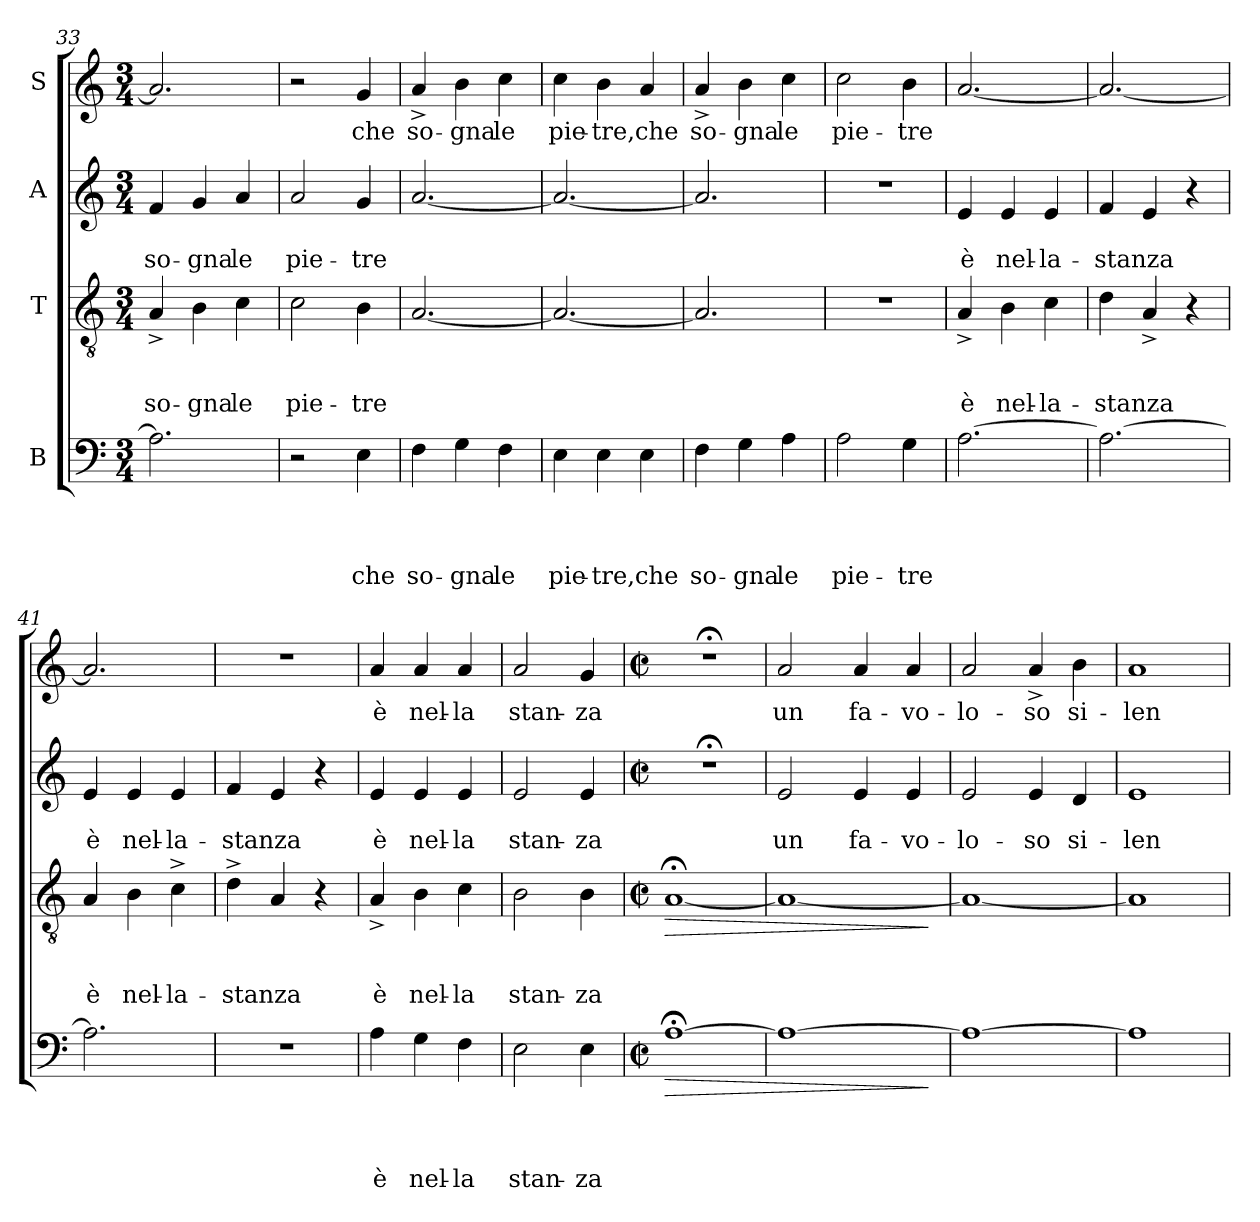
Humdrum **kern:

**kern	**text	**text	**text	**text	**dynam	**kern	**text	**text	**text	**dynam	**kern	**text	**text	**kern	**text
*part4	*part4	*part4	*part4	*part4	*part4	*part3	*part3	*part3	*part3	*part3	*part2	*part2	*part2	*part1	*part1
*staff4	*staff4	*staff4	*staff4	*staff4	*staff4	*staff3	*staff3	*staff3	*staff3	*staff3	*staff2	*staff2	*staff2	*staff1	*staff1
*I"B	*	*	*	*	*	*I"T	*	*	*	*	*I"A	*	*	*I"S	*
*clefF4	*	*	*	*	*	*clefGv2	*	*	*	*	*clefG2	*	*	*clefG2	*
*k[]	*	*	*	*	*	*k[]	*	*	*	*	*k[]	*	*	*k[]	*
*C:	*	*	*	*	*	*C:	*	*	*	*	*C:	*	*	*C:	*
*M3/4	*	*	*	*	*	*M3/4	*	*	*	*	*M3/4	*	*	*M3/4	*
=33	=33	=33	=33	=33	=33	=33	=33	=33	=33	=33	=33	=33	=33	=33	=33
!	!	!	!	!	!	!	!	!	!LO:LY:b	!	!	!	!LO:LY:b	!	!
2.A\]	.	.	.	.	.	4A^</	.	.	so-	.	4f/	.	so-	2.a/]	.
!	!	!	!	!	!	!	!	!	!LO:LY:b	!	!	!	!LO:LY:b	!	!
.	.	.	.	.	.	4B\	.	.	-gna	.	4g/	.	-gna	.	.
!	!	!	!	!	!	!	!	!	!LO:LY:b	!	!	!	!LO:LY:b	!	!
.	.	.	.	.	.	4c\	.	.	le	.	4a/	.	le	.	.
=34	=34	=34	=34	=34	=34	=34	=34	=34	=34	=34	=34	=34	=34	=34	=34
!	!	!	!	!	!	!	!	!	!LO:LY:b	!	!	!	!LO:LY:b	!	!
2r	.	.	.	.	.	2c\	.	.	pie-	.	2a/	.	pie-	2r	.
!	!	!	!	!LO:LY:b	!	!	!	!	!LO:LY:b	!	!	!	!LO:LY:b	!	!LO:LY:b
4E\	.	.	.	che	.	4B\	.	.	-tre	.	4g/	.	-tre	4g/	che
=35	=35	=35	=35	=35	=35	=35	=35	=35	=35	=35	=35	=35	=35	=35	=35
!	!	!	!	!LO:LY:b	!	!	!	!	!	!	!	!	!	!	!LO:LY:b
4F\	.	.	.	so-	.	[<2.A/	.	.	.	.	[<2.a/	.	.	4a^</	so-
!	!	!	!	!LO:LY:b	!	!	!	!	!	!	!	!	!	!	!LO:LY:b
4G\	.	.	.	-gna	.	.	.	.	.	.	.	.	.	4b\	-gna
!	!	!	!	!LO:LY:b	!	!	!	!	!	!	!	!	!	!	!LO:LY:b
4F\	.	.	.	le	.	.	.	.	.	.	.	.	.	4cc\	le
=36	=36	=36	=36	=36	=36	=36	=36	=36	=36	=36	=36	=36	=36	=36	=36
!	!	!	!	!LO:LY:b	!	!	!	!	!	!	!	!	!	!	!LO:LY:b
4E\	.	.	.	pie-	.	2.A/_	.	.	.	.	2.a/_	.	.	4cc\	pie-
!	!	!	!	!LO:LY:b	!	!	!	!	!	!	!	!	!	!	!LO:LY:b
4E\	.	.	.	-tre,	.	.	.	.	.	.	.	.	.	4b\	-tre,
!	!	!	!	!LO:LY:b	!	!	!	!	!	!	!	!	!	!	!LO:LY:b
4E\	.	.	.	che	.	.	.	.	.	.	.	.	.	4a/	che
=37	=37	=37	=37	=37	=37	=37	=37	=37	=37	=37	=37	=37	=37	=37	=37
!	!	!	!	!LO:LY:b	!	!	!	!	!	!	!	!	!	!	!LO:LY:b
4F\	.	.	.	so-	.	2.A/]	.	.	.	.	2.a/]	.	.	4a^</	so-
!	!	!	!	!LO:LY:b	!	!	!	!	!	!	!	!	!	!	!LO:LY:b
4G\	.	.	.	-gna	.	.	.	.	.	.	.	.	.	4b\	-gna
!	!	!	!	!LO:LY:b	!	!	!	!	!	!	!	!	!	!	!LO:LY:b
4A\	.	.	.	le	.	.	.	.	.	.	.	.	.	4cc\	le
!!LO:LB:g=z
=38	=38	=38	=38	=38	=38	=38	=38	=38	=38	=38	=38	=38	=38	=38	=38
!	!	!	!	!LO:LY:b	!	!LO:N:vis=1	!	!	!	!	!LO:N:vis=1	!	!	!	!LO:LY:b
2A\	.	.	.	pie-	.	2.r	.	.	.	.	2.r	.	.	2cc\	pie-
!	!	!	!	!LO:LY:b	!	!	!	!	!	!	!	!	!	!	!LO:LY:b
4G\	.	.	.	-tre	.	.	.	.	.	.	.	.	.	4b\	-tre
=39	=39	=39	=39	=39	=39	=39	=39	=39	=39	=39	=39	=39	=39	=39	=39
!	!	!	!	!	!	!	!	!	!LO:LY:b	!	!	!	!LO:LY:b	!	!
[>2.A\	.	.	.	.	.	4A^</	.	.	è	.	4e/	.	è	[<2.a/	.
!	!	!	!	!	!	!	!	!	!LO:LY:b	!	!	!	!LO:LY:b	!	!
.	.	.	.	.	.	4B\	.	.	nel-	.	4e/	.	nel-	.	.
!	!	!	!	!	!	!	!	!	!LO:LY:b	!	!	!	!LO:LY:b	!	!
.	.	.	.	.	.	4c\	.	.	-la-	.	4e/	.	-la-	.	.
=40	=40	=40	=40	=40	=40	=40	=40	=40	=40	=40	=40	=40	=40	=40	=40
!	!	!	!	!	!	!	!	!	!LO:LY:b	!	!	!	!LO:LY:b	!	!
2.A\_	.	.	.	.	.	4d\	.	.	-stanza	.	4f/	.	-stanza	2.a/_	.
.	.	.	.	.	.	4A^</	.	.	.	.	4e/	.	.	.	.
.	.	.	.	.	.	4r	.	.	.	.	4r	.	.	.	.
=41	=41	=41	=41	=41	=41	=41	=41	=41	=41	=41	=41	=41	=41	=41	=41
!	!	!	!	!	!	!	!	!	!LO:LY:b	!	!	!	!LO:LY:b	!	!
2.A\]	.	.	.	.	.	4A/	.	.	è	.	4e/	.	è	2.a/]	.
!	!	!	!	!	!	!	!	!	!LO:LY:b	!	!	!	!LO:LY:b	!	!
.	.	.	.	.	.	4B\	.	.	nel-	.	4e/	.	nel-	.	.
!	!	!	!	!	!	!	!	!	!LO:LY:b	!	!	!	!LO:LY:b	!	!
.	.	.	.	.	.	4c^>\	.	.	-la-	.	4e/	.	-la-	.	.
=42	=42	=42	=42	=42	=42	=42	=42	=42	=42	=42	=42	=42	=42	=42	=42
!LO:N:vis=1	!	!	!	!	!	!	!	!	!LO:LY:b	!	!	!	!LO:LY:b	!LO:N:vis=1	!
2.r	.	.	.	.	.	4d^>\	.	.	-stanza	.	4f/	.	-stanza	2.r	.
.	.	.	.	.	.	4A/	.	.	.	.	4e/	.	.	.	.
.	.	.	.	.	.	4r	.	.	.	.	4r	.	.	.	.
=43	=43	=43	=43	=43	=43	=43	=43	=43	=43	=43	=43	=43	=43	=43	=43
!	!	!	!	!LO:LY:b	!	!	!	!	!LO:LY:b	!	!	!	!LO:LY:b	!	!LO:LY:b
4A\	.	.	.	è	.	4A^</	.	.	è	.	4e/	.	è	4a/	è
!	!	!	!	!LO:LY:b	!	!	!	!	!LO:LY:b	!	!	!	!LO:LY:b	!	!LO:LY:b
4G\	.	.	.	nel-	.	4B\	.	.	nel-	.	4e/	.	nel-	4a/	nel-
!	!	!	!	!LO:LY:b	!	!	!	!	!LO:LY:b	!	!	!	!LO:LY:b	!	!LO:LY:b
4F\	.	.	.	-la	.	4c\	.	.	-la	.	4e/	.	-la	4a/	-la
=44	=44	=44	=44	=44	=44	=44	=44	=44	=44	=44	=44	=44	=44	=44	=44
!	!	!	!	!LO:LY:b	!	!	!	!	!LO:LY:b	!	!	!	!LO:LY:b	!	!LO:LY:b
2E\	.	.	.	stan-	.	2B\	.	.	stan-	.	2e/	.	stan-	2a/	stan-
!	!	!	!	!LO:LY:b	!	!	!	!	!LO:LY:b	!	!	!	!LO:LY:b	!	!LO:LY:b
4E\	.	.	.	-za	.	4B\	.	.	-za	.	4e/	.	-za	4g/	-za
=45	=45	=45	=45	=45	=45	=45	=45	=45	=45	=45	=45	=45	=45	=45	=45
*M2/2	*	*	*	*	*	*M2/2	*	*	*	*	*M2/2	*	*	*M2/2	*
*met(c|)	*	*	*	*	*	*met(c|)	*	*	*	*	*met(c|)	*	*	*met(c|)	*
!	!	!	!	!	!LO:HP:b	!	!	!	!	!LO:HP:b	!	!	!	!	!
[>1A;<	.	.	.	.	>	[<1A;	.	.	.	>	1r;<	.	.	1r;<	.
=46	=46	=46	=46	=46	=46	=46	=46	=46	=46	=46	=46	=46	=46	=46	=46
!	!	!	!	!	!	!	!	!	!	!	!	!	!LO:LY:b	!	!LO:LY:b
*	*	*	*	*	*	*	*	*	*	*	*^	*	*	*^	*
1A_	.	.	.	.	.	1A_	.	.	.	.	2e/	32ryy	.	un	2a/	32ryy	un
.	.	.	.	.	.	.	.	.	.	.	.	2ryy	.	.	.	2ryy	.
!	!	!	!	!	!	!	!	!	!	!	!	!	!	!LO:LY:b	!	!	!LO:LY:b
.	.	.	.	.	.	.	.	.	.	.	4e/	.	.	fa-	4a/	.	fa-
.	.	.	.	.	.	.	.	.	.	.	.	4...ryy	.	.	.	4...ryy	.
!	!	!	!	!	!	!	!	!	!	!	!	!	!	!LO:LY:b	!	!	!LO:LY:b
.	.	.	.	.	.	.	.	.	.	.	4e/	.	.	-vo-	4a/	.	-vo-
.	.	.	.	.	]	.	.	.	.	]	.	.	.	.	.	.	.
=47	=47	=47	=47	=47	=47	=47	=47	=47	=47	=47	=47	=47	=47	=47	=47	=47	=47
!	!	!	!	!	!	!	!	!	!	!	!	!	!	!LO:LY:b	!	!	!LO:LY:b
*	*	*	*	*	*	*	*	*	*	*	*v	*v	*	*	*	*	*
*	*	*	*	*	*	*	*	*	*	*	*	*	*	*v	*v	*
1A_	.	.	.	.	.	1A_	.	.	.	.	2e/	.	-lo-	2a/	-lo-
!	!	!	!	!	!	!	!	!	!	!	!	!	!LO:LY:b	!	!LO:LY:b
.	.	.	.	.	.	.	.	.	.	.	4e/	.	-so	4a^</	-so
!	!	!	!	!	!	!	!	!	!	!	!	!	!LO:LY:b	!	!LO:LY:b
.	.	.	.	.	.	.	.	.	.	.	4d/	.	si-	4b\	si-
=48	=48	=48	=48	=48	=48	=48	=48	=48	=48	=48	=48	=48	=48	=48	=48
!	!	!	!	!	!	!	!	!	!	!	!	!	!LO:LY:b	!	!LO:LY:b
1A]	.	.	.	.	.	1A]	.	.	.	.	1e	.	-len-	1a	-len-
=	=	=	=	=	=	=	=	=	=	=	=	=	=	=	=
*-	*-	*-	*-	*-	*-	*-	*-	*-	*-	*-	*-	*-	*-	*-	*-
